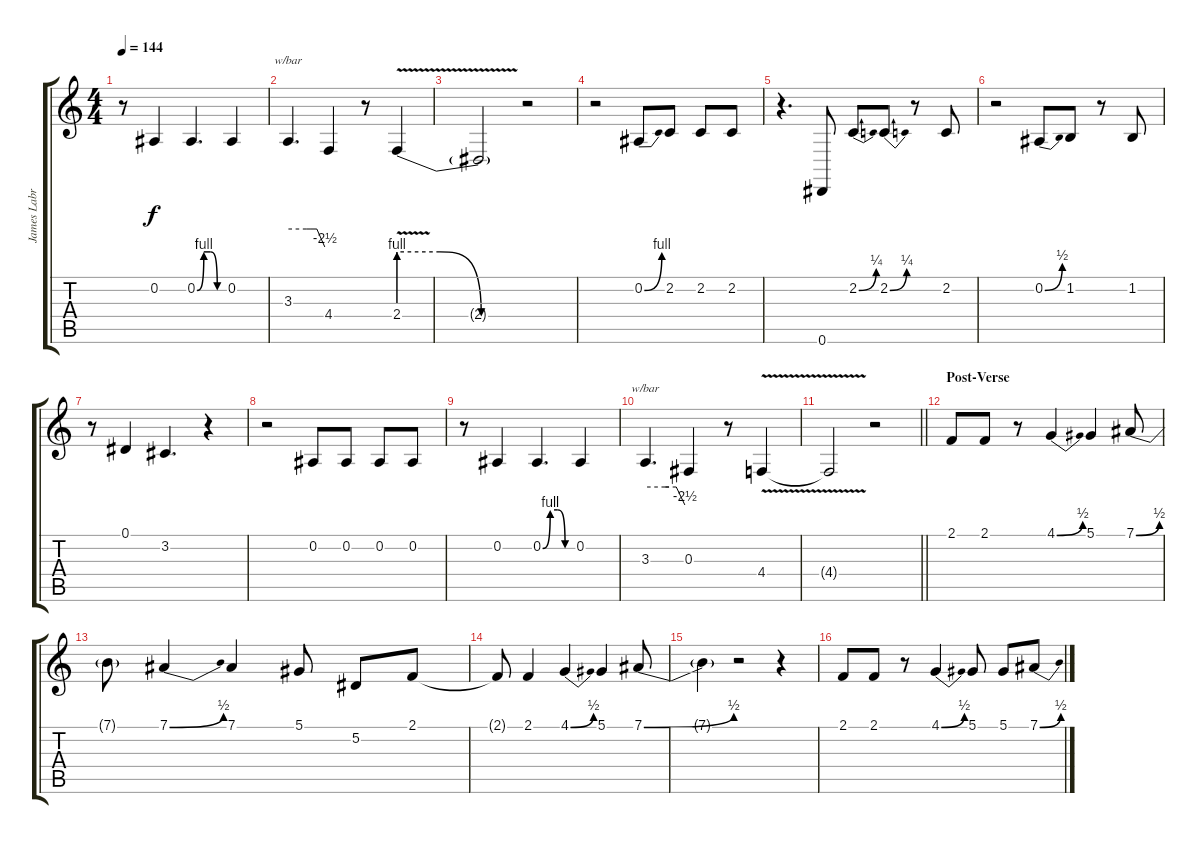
\track ("James Labrie" "James Labr") {instrument lead1square}
\staff {score tabs}
\tuning (Eb4 Bb3 Gb3 Db3 Ab2 Eb2) {hide}
\ts (4 4)
\tempo 144
\clef g2
\ks c
r.8{dy f} 0.2.4 0.2{be (custom 0 0 15 4 30 4 45 0 60 0)}.4{d} 0.2.4 |
3.3.4{d tbe (custom default 0 0 30 0 36 0 47 0 60 -10)} 4.4.4 r.8 2.4{be (custom 0 4 20 4 40 0 60 0) v}.4 |
2.4{t}.2 r.2 |
r.2 0.2{be (bend 0 0 60 4)}.8 2.2.8 2.2.8 2.2.8 |
r.4{d} 0.6.8 2.2{be (bend 0 0 60 1)}.8 2.2{be (bend 0 0 60 1)}.8 r.8 2.2.8 |
r.2 0.2{be (bend 0 0 60 2)}.8 1.2.8 r.8 1.2.8 |
r.8 0.1.4 3.2.4{d} r.4 |
r.2 0.2.8 0.2.8 0.2.8 0.2.8 |
r.8 0.2.4 0.2{be (custom 0 0 15 4 30 4 45 0 60 0)}.4{d} 0.2.4 |
3.3.4{d tbe (custom default 0 0 30 0 36 0 47 0 60 -10)} 0.3.4 r.8 4.4{v}.4 |
\barLineRight lightlight
4.4{t}.2 r.2 |
\section ("" "Post-Verse")
2.1.8 2.1.8 r.8 4.1{be (bend 0 0 60 2)}.4 5.1.4 7.1{be (bend 0 0 60 2)}.8 |
7.1{t}.8 7.1{be (bend 0 0 60 2)}.4 7.1.4 5.1.8 5.2.8 2.1.8 |
2.1{t}.8 2.1.4 4.1{be (bend 0 0 60 2)}.4 5.1.4 7.1{be (bend 0 0 60 2)}.8 |
7.1{t}.4 r.2 r.4 |
2.1.8 2.1.8 r.8 4.1{be (bend 0 0 60 2)}.4 5.1.8 5.1.8 7.1{be (bend 0 0 60 2)}.8
